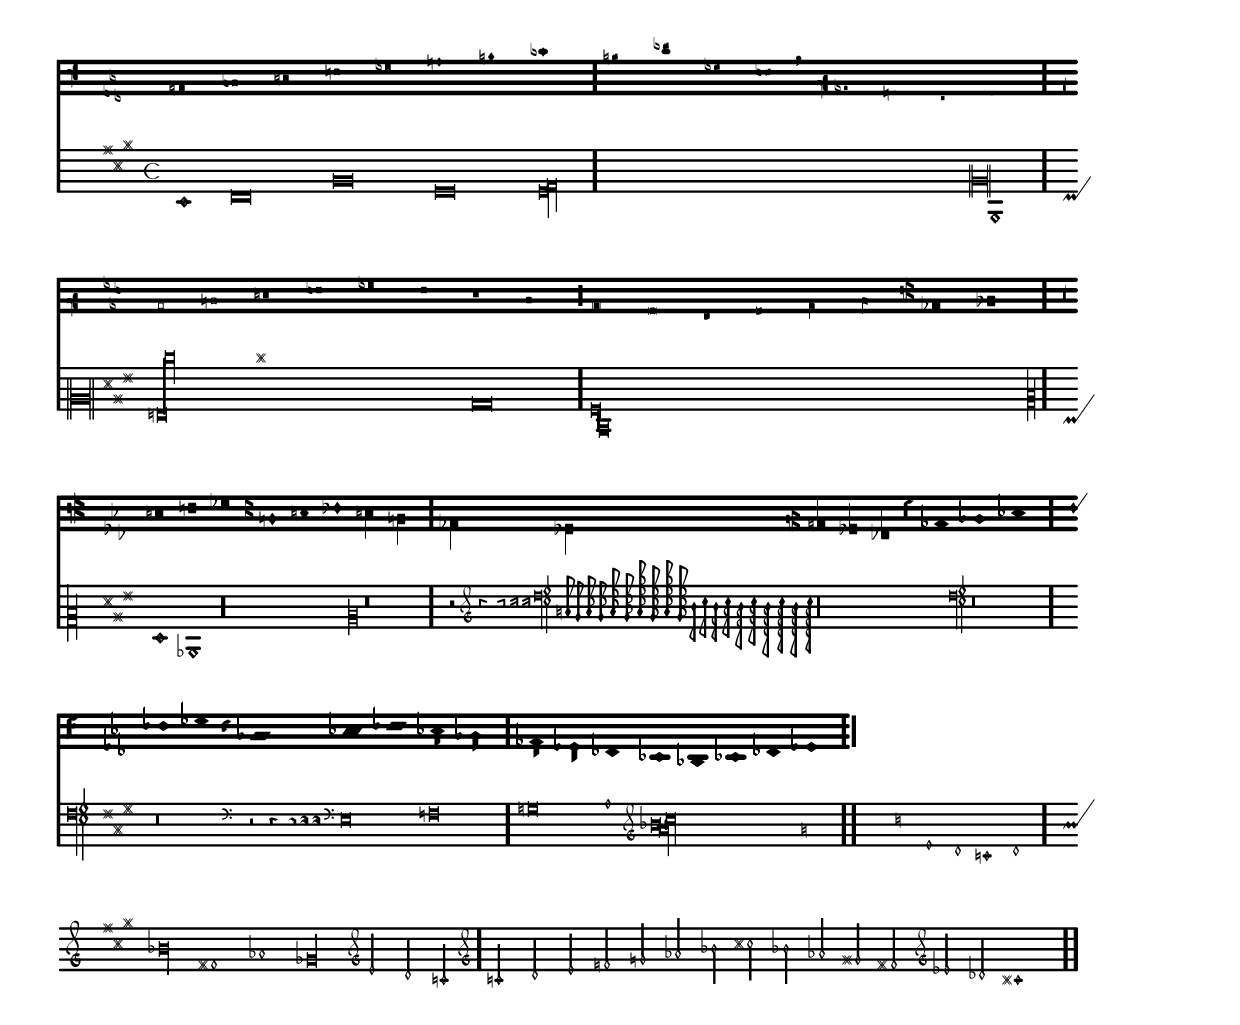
\version "2.5.2"
% TODO: split ancient-font into seperate files; possibly in
% different locations.
\header {
texidoc = "@cindex Ancient Font
Here are shown many (all?) of the symbols that are
included in LilyPond's support of ancient notation.
"
}


upperStaff = \context GregorianStaff = "upperStaff" <<
  \context GregorianVoice <<
    \set Score.timing = ##f
%   \set Score.forceAccidental = ##t %%%%%%%% FIXME: what happened to this property?

    \override Staff.StaffSymbol  #'line-count = #4

     \transpose c c {
	\override Staff.KeySignature  #'style = #'vaticana
	\override Staff.Accidental  #'style = #'vaticana
	\override NoteHead  #'style = #'vaticana.punctum
	\key es \major
	\clef "vaticana-fa2"
	c!1 des! e! f! ges!

	\override NoteHead  #'style = #'vaticana.inclinatum
	a! b! ces'
	\override Staff.BarLine  #'bar-size = #3.0 \bar "|"
%	\break % 1 (8*1)

	\override NoteHead  #'style = #'vaticana.quilisma
	b! des'! ges! fes!
	\breathe
	\clef "vaticana-fa1"
	\override NoteHead  #'style = #'vaticana.plica
	es d
	\override NoteHead  #'style = #'vaticana.reverse.plica
	c d
	\override Staff.BarLine  #'bar-size = #3.0 \bar "|"
%	\break %2 (8*1)

	\override NoteHead  #'style = #'vaticana.punctum.cavum
	es f
	\override NoteHead  #'style = #'vaticana.lpes
	g as
	\override NoteHead  #'style = #'vaticana.upes
	bes as
	\override NoteHead  #'style = #'vaticana.vupes
	g f
	\override NoteHead  #'style = #'vaticana.linea.punctum
	\override Staff.BarLine  #'bar-size = #2.0 \bar "|"
%	\break % 3 (8*1)

	es d
	\override NoteHead  #'style = #'vaticana.epiphonus
	c d
	\override NoteHead  #'style = #'vaticana.cephalicus
	es f

	\override Staff.KeySignature  #'style = #'medicaea
	\override Staff.Accidental  #'style = #'medicaea
	\override Staff.Custos  #'style = #'medicaea
	\override NoteHead  #'style = #'medicaea.punctum
	\clef "medicaea-fa2"
	ces! des!
	\override Staff.BarLine  #'bar-size = #3.0 \bar "|"
%	\break % 4 (8*1)

	e! f! ges!
	\clef "medicaea-do2"
	\override NoteHead  #'style = #'medicaea.inclinatum
	a! b! ces'!
	\override NoteHead  #'style = #'medicaea.virga
	b! a!
	\override Staff.BarLine  #'bar-size = #3.0 \bar "|"
%	\break % 5 (8*1)

	ges! fes!
	\clef "medicaea-fa1"
	\override NoteHead  #'style = #'medicaea.rvirga
	e! des! ces!

	\override Staff.KeySignature  #'style = #'hufnagel
	\override Staff.Accidental  #'style = #'hufnagel
	\override Staff.Custos  #'style = #'hufnagel
	\override NoteHead  #'style = #'hufnagel.punctum
	\clef "hufnagel-fa2"
	ces! des! es!
	\override Staff.BarLine  #'bar-size = #3.0 \bar "|"
%	\break % 6 (8*1)

	fes! ges!
	\clef "hufnagel-do2"
	\override NoteHead  #'style = #'hufnagel.lpes
	as! bes! ces'!
	\override NoteHead  #'style = #'hufnagel.virga
	bes! as!
	\override Staff.BarLine  #'bar-size = #3.0 \bar "|"
%	\break % 7 (8*1)

	ges! fes!
	\clef "hufnagel.do.fa"
	\override NoteHead  #'style = #'hufnagel.punctum
	es! des! ces! des! es! fes!
	\bar "||"
%	\break % 8 (8*1)

	s32*1
%	\break % 12 (32*1)
    }
  >>
>>

lowerStaff = \context MensuralStaff = "lowerStaff" <<
  \context MensuralVoice <<
    
    % this is broken until further notice -- see refman
    % \override Staff.StaffSymbol  #'line-count = #5
    \context Staff \applyoutput #(outputproperty-compatibility (make-type-checker 'staff-symbol-interface) 'line-count 5)

     \transpose c c {
	\set autoBeaming = ##f
	\override NoteHead  #'style = #'neomensural
	\override Rest  #'style = #'neomensural
	\key a \major

% FIXME: lily crashes on some (invalid?) ligatures with:
%   ERROR: In procedure gh_scm2int:
%   ERROR: Wrong type argument in position 1: ()

% FIXME: lily emits "Programming error: Infinity or NaN encountered"
% on many ligatures such as BB.

	cis'1 d'\breve gis'\breve e'\breve \[ e'\longa fis'\longa \]
	\set Staff.forceClef = ##t
	\clef "neomensural-c2"
	cis1
	\bar "|"
%	\break % 2 (16*1)

	\[ g\breve dis''\longa \]
	b\breve \[ a\longa d\longa \]
	\clef "petrucci-c2"
%	\break % 4 (16*1)

	fis1 ces1
	\clef "petrucci-c2"
	r\longa
	\set Staff.forceClef = ##t
	\clef "mensural-c2"
	r\breve
	\bar "|"
%	\break % 5 (8*1)

	r2
	\clef "mensural-g"
	r4 r8 r16 r16
	\override NoteHead  #'style = #'mensural
	\override Stem  #'flag-style = #'mensural
	\override Stem  #'thickness = #1.0
	\override Rest  #'style = #'mensural
	\clef "petrucci-f"
	c8 b, c16 b, c32 b, c64 b, c64 b,
	d8 e  d16 e  d32 e  d64 e  d64 e
	r\longa
	\set Staff.forceClef = ##t
	\clef "petrucci-f"
	r\breve
	\bar "|"
%	\break % 6 (8*1)

	r\breve 
	\clef "mensural-f"
	% FIXME: must set Stem flag-style to #'neomensural to avoid
	% segmentation fault on r8/r16/r32.  (Strange: what has
	% Stem flag-style to do with mensural rests?)
	\override Stem  #'flag-style = #'neomensural
	% FIXME: produces warnings about "flag `neomensurald4' (or 3) not found".
	r2 r4 r8 r16 r16
	\override Stem  #'flag-style = #'mensural
	\set Staff.forceClef = ##t
	\clef "mensural-f"
	e\breve f g a1
	\clef "mensural-g"
%	\break % 7 (8*1)

	\[ bes'!\longa a'!\longa c''!\longa \]
	e'1 d' c' d' \bar "|"
	\bar "|"
%	\break % 9 (16*1)

	bes'!\longa fis'!1 as'!1 ges'!\longa % lig
	\set Staff.forceClef = ##t
	\clef "mensural-g"
	e'2 d' c' \bar "|"
%	\break % 11 (16*1)

	\set Staff.forceClef = ##t
	\clef "petrucci-g"
	c'2 d' e' f'
	\clef "petrucci-g"
	g' as'! bes'! cis''!
	bes'! as'! gis'! fis'!
	\set Staff.forceClef = ##t
	\clef "mensural-g"
	es'! des'! cis'!1 \bar "||"
%	\break % 12 (8*1)
    }
  >>
>>

\paper {
	linethickness = #(/ staffspace 5.0)
}

\score {
    \context Score <<
	\upperStaff
	\lowerStaff
    >>
    \layout {
% do we want to keep these settings? -gp
	linewidth = 17.25\cm
	textheight = 26.0\cm
	indent = 0.0
	\context {
	    \Score
	    \accepts MensuralStaff
	    \accepts GregorianStaff
%	    timing = ##f %%%%%%%% FIXME: this has no effect
	}
	\context {
	    \Voice
	    \name MensuralVoice
	    \alias Voice
	    \remove Ligature_bracket_engraver
	    \consists Mensural_ligature_engraver
	    \override NoteHead #'style = #'mensural
%	    \override Stem #'flag-style = #'mensural %%%%%%%% FIXME: this core dumps
	    \override Stem #'thickness = #1.0
	    \override Rest #'style = #'mensural
	    autoBeaming = ##f
	}
	\context {
	    \Voice
	    \name GregorianVoice
	    \alias Voice
	    \remove Ligature_bracket_engraver
%	    \consists Gregorian_ligature_engraver %%%%%%%% TODO: not yet implemented
	    \override NoteHead #'style = #'vaticana.punctum
	    autoBeaming = ##f
	}
	\context {
	    \Staff
	    \name MensuralStaff
	    \alias Staff
	    \accepts MensuralVoice
	    \consists Custos_engraver
	    \override TimeSignature #'style = #'mensural
	    \override KeySignature #'style = #'mensural
	    \override Accidental #'style = #'mensural
	    \override Custos #'style = #'mensural
	    \override Custos #'neutral-position = #3
	    \override Custos #'neutral-direction = #-1
	    clefGlyph = #"clefs.petrucci-c2"
	    clefPosition = #-2
	    clefOctavation = #0 
	}
	\context {
	    \Staff
	    \name GregorianStaff
	    \alias Staff
	    \accepts GregorianVoice
	    \consists Custos_engraver
	    \remove Time_signature_engraver
	    \override StaffSymbol #'thickness = #2.0
	    \override StaffSymbol #'line-count = #4
	    \override KeySignature #'style = #'vaticana
	    \override Accidental #'style = #'vaticana
	    \override Custos #'style = #'vaticana
	    \override Custos #'neutral-position = #4
	    \override Custos #'neutral-direction = #-1
	    clefGlyph = #"clefs.vaticana-do"
	    clefPosition = #1
	    clefOctavation = #0 
	}
	\context {
	    \RemoveEmptyStaffContext
	    \accepts MensuralVoice
	    \accepts GregorianVoice
        }
    }
}

